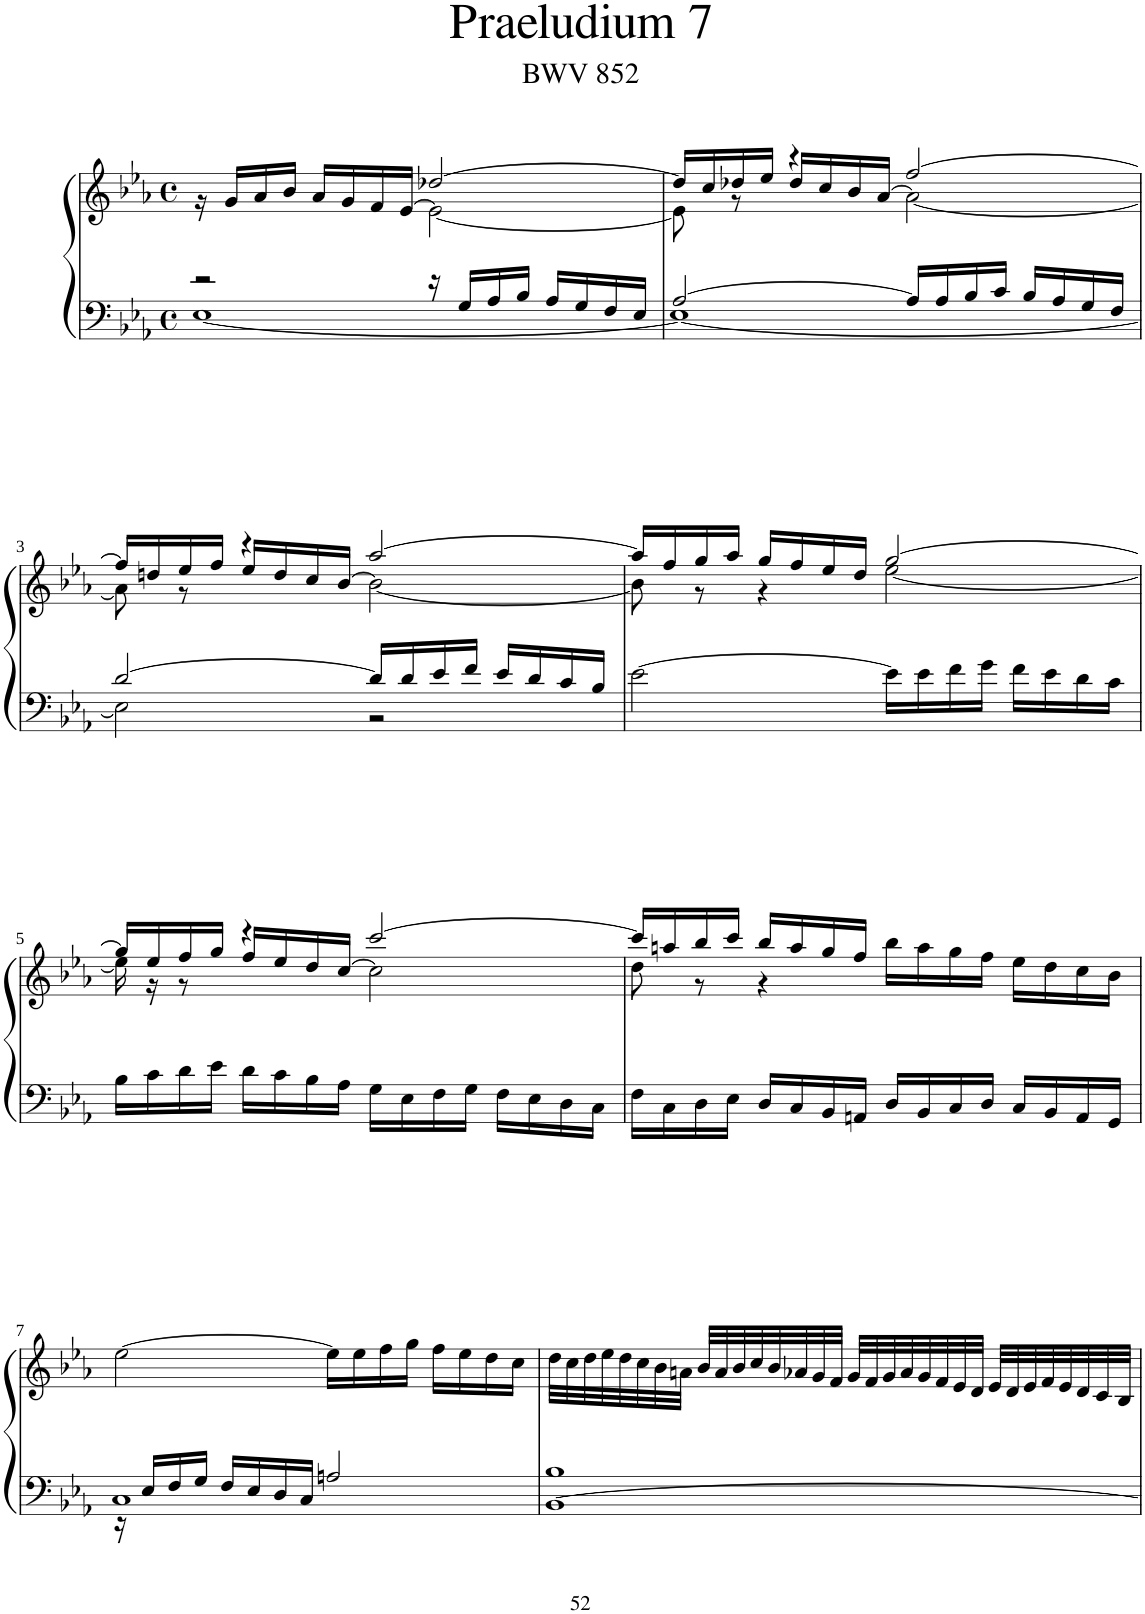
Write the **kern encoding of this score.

**kern	**kern
*part1	*part1
*staff2	*staff1
*I"Piano	*
*I'Pno	*
*clefF4	*clefG2
*k[b-e-a-]	*k[b-e-a-]
*M4/4	*M4/4
*met(c)	*met(c)
=1	=1
*^	*^
2r	[1E-	2ryy	16r
.	.	.	16g/LL
.	.	.	16a-/
.	.	.	16b-/JJ
.	.	.	16a-/LL
.	.	.	16g/
.	.	.	16f/
.	.	.	[16e-/JJ
16r	.	[2dd-X/	2e-\_
16G/LL	.	.	.
16A-/	.	.	.
16B-/JJ	.	.	.
16A-/LL	.	.	.
16G/	.	.	.
16F/	.	.	.
16E-/JJ	.	.	.
=2	=2	=2	=2
[2A-/	1E-_	16dd-/LL]	8e-\]
.	.	16cc/	.
.	.	16dd-X/	8r
.	.	16ee-/JJ	.
.	.	4r	16dd-/LL
.	.	.	16cc/
.	.	.	16b-/
.	.	.	[16a-/JJ
16A-/LL]	.	[2ff/	2a-\_
16A-/	.	.	.
16B-/	.	.	.
16c/JJ	.	.	.
16B-/LL	.	.	.
16A-/	.	.	.
16G/	.	.	.
16F/JJ	.	.	.
!!LO:LB:g=z	!!
=3	=3	=3	=3
[2d/	2E-\]	16ff/LL]	8a-\]
.	.	16ddn/	.
.	.	16ee-/	8r
.	.	16ff/JJ	.
.	.	4r	16ee-/LL
.	.	.	16dd/
.	.	.	16cc/
.	.	.	[16b-/JJ
16d/LL]	2r	[2aa-/	2b-\_
16d/	.	.	.
16e-/	.	.	.
16f/JJ	.	.	.
16e-/LL	.	.	.
16d/	.	.	.
16c/	.	.	.
16B-/JJ	.	.	.
*v	*v	*	*
=4	=4	=4
[2e-\	16aa-/LL]	8b-\]
.	16ff/	.
.	16gg/	8r
.	16aa-/JJ	.
.	16gg/LL	4r
.	16ff/	.
.	16ee-/	.
.	16dd/JJ	.
16e-\LL]	[2gg/	[2ee-\
16e-\	.	.
16f\	.	.
16g\JJ	.	.
16f\LL	.	.
16e-\	.	.
16d\	.	.
16c\JJ	.	.
!!LO:LB:g=z	!!
=5	=5	=5
16B-\LL	16gg/LL]	16ee-\]
16c\	16ee-/	16r
16d\	16ff/	8r
16e-\JJ	16gg/JJ	.
16d\LL	4r	16ff/LL
16c\	.	16ee-/
16B-\	.	16dd/
16A-\JJ	.	[16cc/JJ
16G\LL	[2ccc/	2cc\]
16E-\	.	.
16F\	.	.
16G\JJ	.	.
16F\LL	.	.
16E-\	.	.
16D\	.	.
16C\JJ	.	.
=6	=6	=6
16F\LL	16ccc/LL]	8dd\
16C\	16aan/	.
16D\	16bb-/	8r
16E-\JJ	16ccc/JJ	.
16D/LL	16bb-/LL	4r
16C/	16aa/	.
16BB-/	16gg/	.
16AAn/JJ	16ff/JJ	.
16D/LL	16bb-\LL	2ryy
16BB-/	16aa\	.
16C/	16gg\	.
16D/JJ	16ff\JJ	.
16C/LL	16ee-\LL	.
16BB-/	16dd\	.
16AA/	16cc\	.
16GG/JJ	16b-\JJ	.
*	*v	*v
!!LO:LB:g=z
=7	=7
*^	*
1C	16r	[2ee-\
.	16E-/LL	.
.	16F/	.
.	16G/JJ	.
.	16F/LL	.
.	16E-/	.
.	16D/	.
.	16C/JJ	.
.	2An/	16ee-\LL]
.	.	16ee-\
.	.	16ff\
.	.	16gg\JJ
.	.	16ff\LL
.	.	16ee-\
.	.	16dd\
.	.	16cc\JJ
=8	=8	=8
[1BB-	1B-	32dd\LLL
.	.	32cc\
.	.	32dd\
.	.	32ee-\
.	.	32dd\
.	.	32cc\
.	.	32b-\
.	.	32an\JJJ
.	.	32b-/LLL
.	.	32a/
.	.	32b-/
.	.	32cc/
.	.	32b-/
.	.	32a-X/
.	.	32g/
.	.	32f/JJJ
.	.	32g/LLL
.	.	32f/
.	.	32g/
.	.	32a-/
.	.	32g/
.	.	32f/
.	.	32e-/
.	.	32d/JJJ
.	.	32e-/LLL
.	.	32d/
.	.	32e-/
.	.	32f/
.	.	32e-/
.	.	32d/
.	.	32c/
.	.	32B-/JJJ
*v	*v	*
=	=
*-	*-
